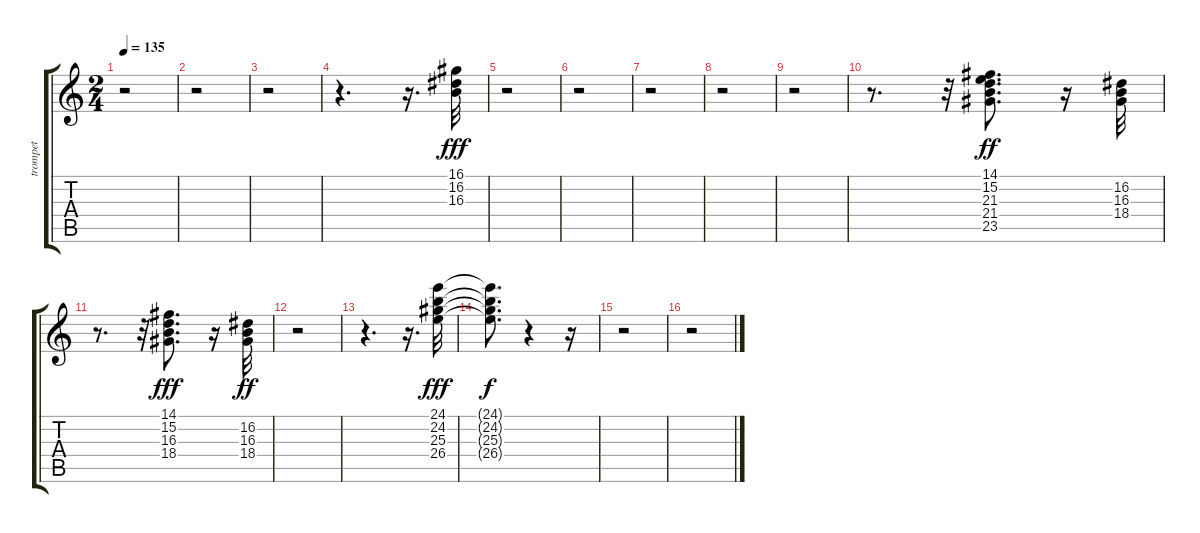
\track ("trompet" "trompet") {instrument trumpet}
\staff {score tabs}
\tuning (E4 B3 G3 D3 A2 E2) {hide}
\ts (2 4)
\tempo 135
\clef g2
\ks c
r.2{dy f} |
r.2 |
r.2 |
r.4{d} r.16{d} (16.1 16.2 16.3).32{dy fff} |
r.2 |
r.2 |
r.2 |
r.2 |
r.2 |
r.8{d} r.32 (14.1 15.2 21.3 21.4 23.5).8{d dy ff} r.16 (16.2 16.3 18.4).32 |
r.8{d} r.32 (14.1 15.2 16.3 18.4).8{d dy fff} r.16 (16.2 16.3 18.4).32{dy ff} |
r.2 |
r.4{d} r.16{d} (24.1 24.2 25.3 26.4).32{dy fff} |
(24.1{t} 24.2{t} 25.3{t} 26.4{t}).8{d dy f} r.4 r.16 |
r.2 |
r.2
